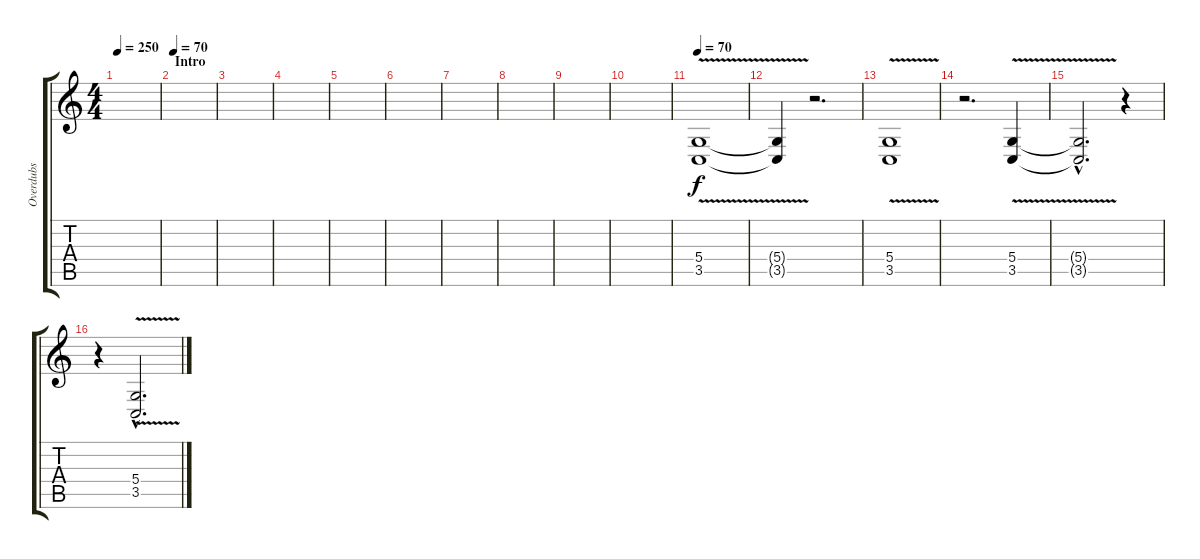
\track ("Overdubs" "Overdubs") {instrument synthstrings1}
\staff {score tabs}
\tuning (E4 B3 G3 D3 A2 E2) {hide}
\ts (4 4)
\tempo 250
\clef g2
\ks c
|
\section ("" "Intro")
\tempo 70
|
|
|
|
|
|
|
|
|
\tempo 70
(5.4 3.5{v}).1 |
(5.4{t} 3.5{t}).4 r.2{d} |
(5.4 3.5{v}).1 |
r.2{d} (5.4 3.5{v}).4 |
(5.4{hac t} 3.5{hac t}).2{d} r.4 |
r.4 (5.4{hac} 3.5{v hac}).2{d}
